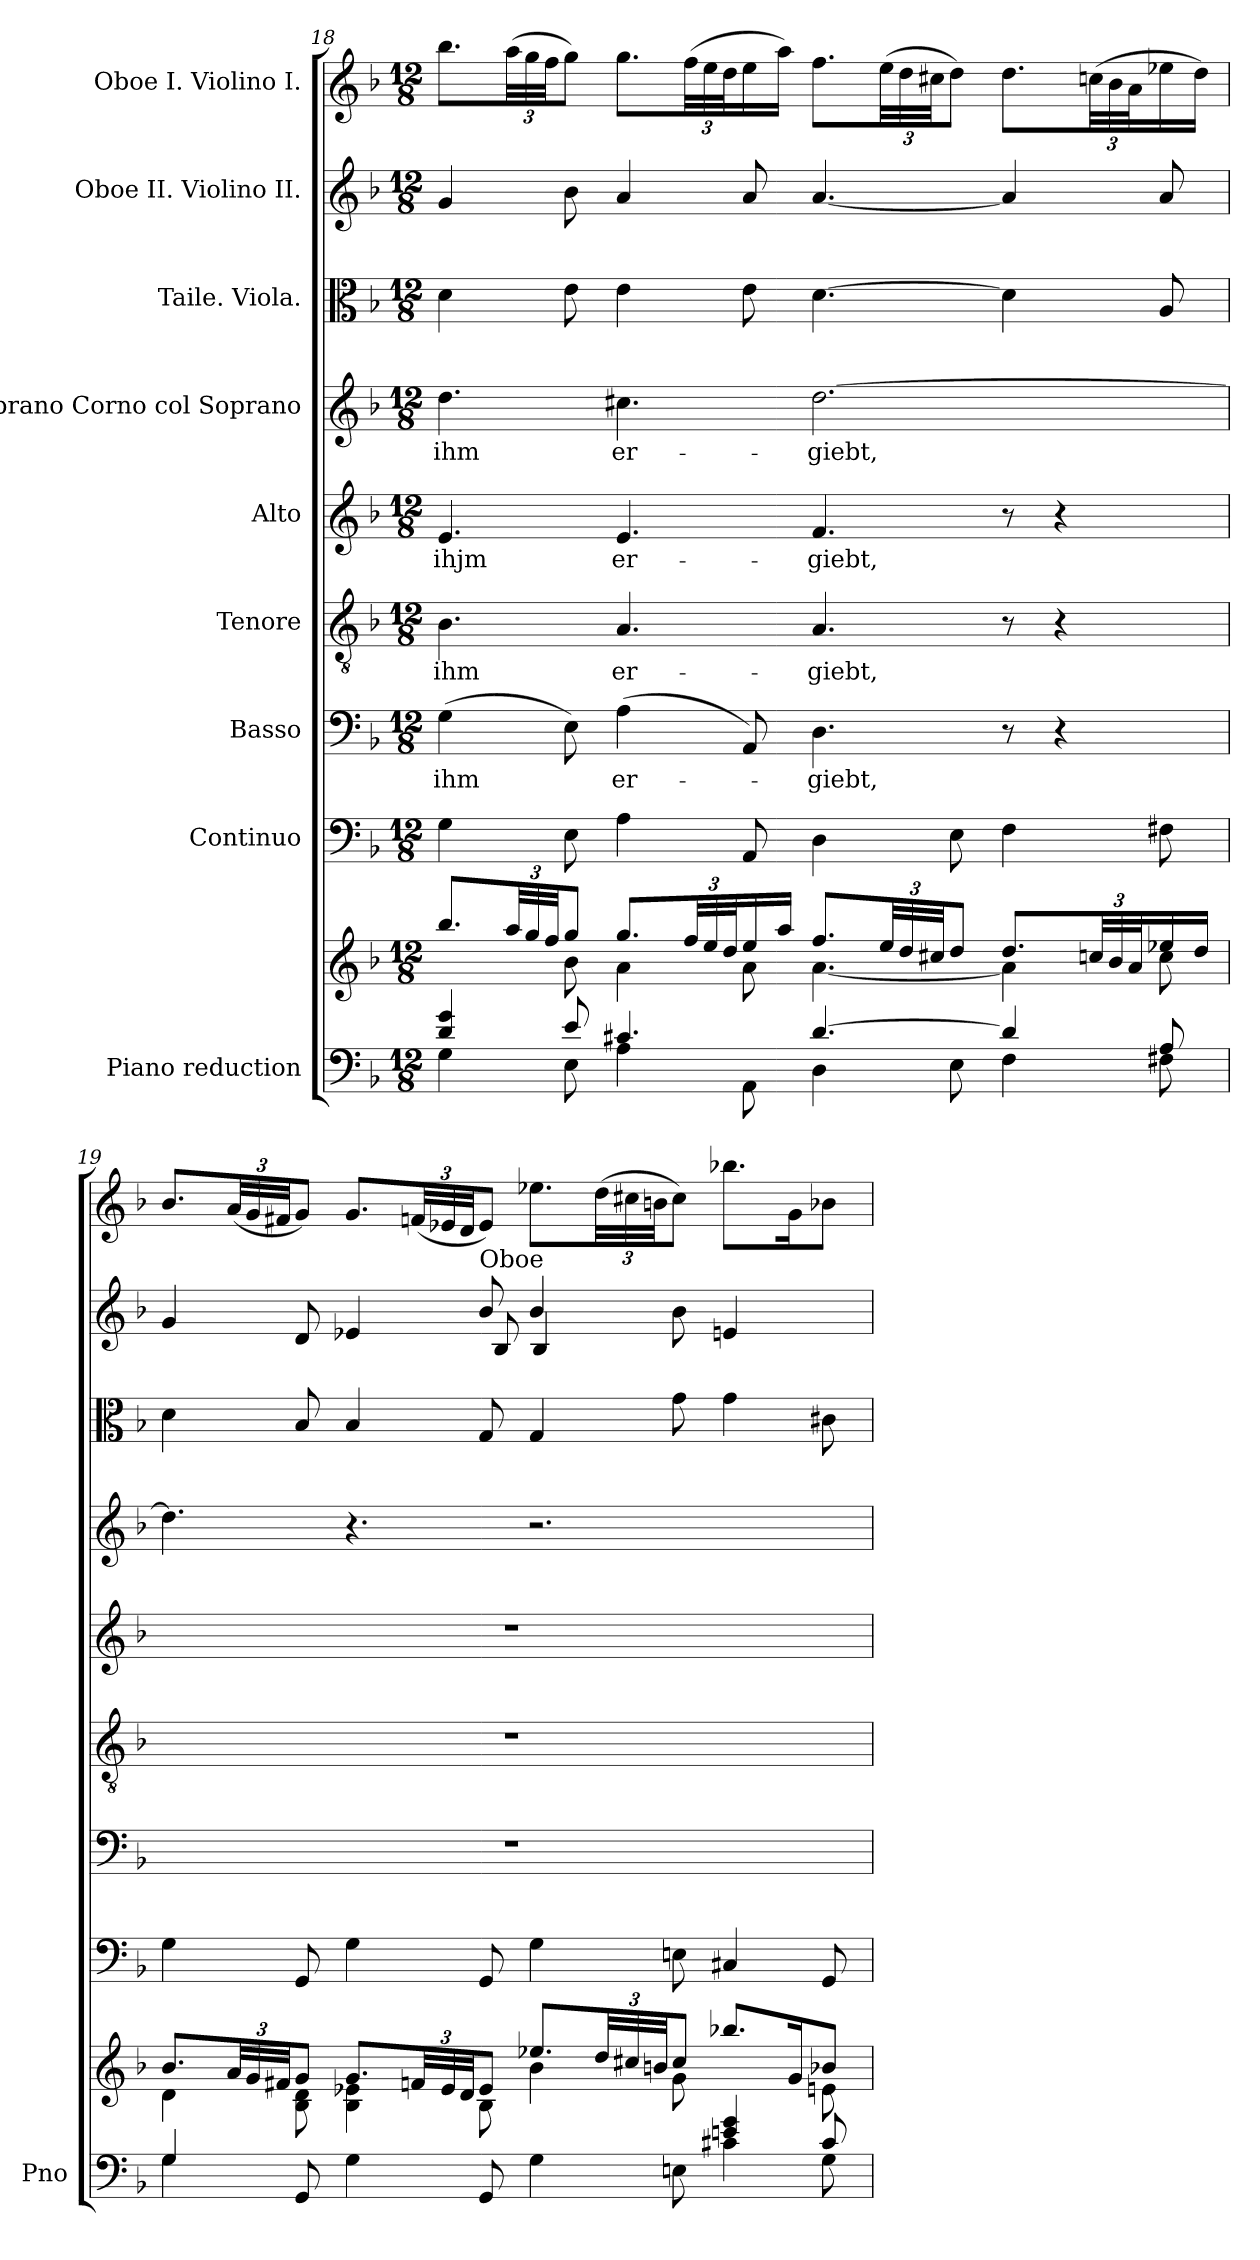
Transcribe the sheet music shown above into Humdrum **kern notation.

**kern	**kern	**kern	**kern	**text	**kern	**text	**kern	**text	**kern	**text	**kern	**kern	**kern
*part9	*part9	*part8	*part7	*part7	*part6	*part6	*part5	*part5	*part4	*part4	*part3	*part2	*part1
*staff10	*staff9	*staff8	*staff7	*staff7	*staff6	*staff6	*staff5	*staff5	*staff4	*staff4	*staff3	*staff2	*staff1
*I"Piano reduction	*	*I"Continuo	*I"Basso	*	*I"Tenore	*	*I"Alto	*	*I"Soprano Corno col Soprano	*	*I"Taile. Viola.	*I"Oboe II. Violino II.	*I"Oboe I. Violino I.
*I'Pno	*	*	*	*	*	*	*	*	*	*	*	*	*
*clefF4	*clefG2	*clefF4	*clefF4	*	*clefGv2	*	*clefG2	*	*clefG2	*	*clefC3	*clefG2	*clefG2
*k[b-]	*k[b-]	*k[b-]	*k[b-]	*	*k[b-]	*	*k[b-]	*	*k[b-]	*	*k[b-]	*k[b-]	*k[b-]
*M12/8	*M12/8	*M12/8	*M12/8	*	*M12/8	*	*M12/8	*	*M12/8	*	*M12/8	*M12/8	*M12/8
=18	=18	=18	=18	=18	=18	=18	=18	=18	=18	=18	=18	=18	=18
*^	*^	*	*	*	*	*	*	*	*	*	*	*	*
!	!	!	!	!	!	!LO:LY:b	!	!LO:LY:b	!	!LO:LY:b	!	!LO:LY:b	!	!	!
4d/ 4g/	4G\	8.bb-/L	4ryy	4G\	(>4G\	ihm	4.B-\	ihm	4.e/	ihjm	4.dd\	ihm	4d\	4g/	8.bb-\L
*	*	*Xbrackettup	*	*	*	*	*	*	*	*	*	*	*	*	*Xbrackettup
.	.	48aa/LL	.	.	.	.	.	.	.	.	.	.	.	.	(>48aa\LL
.	.	48gg/	.	.	.	.	.	.	.	.	.	.	.	.	48gg\
.	.	48ff/JJ	.	.	.	.	.	.	.	.	.	.	.	.	48ff\JJ
8e/	8E\	8gg/J	8b-\	8E\	8E\)	.	.	.	.	.	.	.	8e\	8b-\	8gg\J)
!	!	!	!	!	!	!LO:LY:b	!	!LO:LY:b	!	!LO:LY:b	!	!LO:LY:b	!	!	!
4.c#X/	4A\	8.gg/L	4a\	4A\	(>4A\	er-	4.A/	er-	4.e/	er-	4.cc#X\	er-	4e\	4a/	8.gg\L
.	.	48ff/LL	.	.	.	.	.	.	.	.	.	.	.	.	(>48ff\LL
.	.	48ee/	.	.	.	.	.	.	.	.	.	.	.	.	48ee\
.	.	48dd/J	.	.	.	.	.	.	.	.	.	.	.	.	48dd\J
.	8AA\	16ee/	8a\	8AA/	8AA/)	.	.	.	.	.	.	.	8e\	8a/	16ee\
.	.	16aa/JJ	.	.	.	.	.	.	.	.	.	.	.	.	16aa\JJ)
!	!	!	!	!	!	!LO:LY:b	!	!LO:LY:b	!	!LO:LY:b	!	!LO:LY:b	!	!	!
[4.d/	4D\	8.ff/L	[4.a\	4D\	4.D\	-giebt,	4.A/	-giebt,	4.f/	-giebt,	[2.dd\	-giebt,	[4.d\	[4.a/	8.ff\L
.	.	48ee/LL	.	.	.	.	.	.	.	.	.	.	.	.	(>48ee\LL
.	.	48dd/	.	.	.	.	.	.	.	.	.	.	.	.	48dd\
.	.	48cc#X/JJ	.	.	.	.	.	.	.	.	.	.	.	.	48cc#X\JJ
.	8E\	8dd/J	.	8E\	.	.	.	.	.	.	.	.	.	.	8dd\J)
4d/]	4F\	8.dd/L	4a\]	4F\	8r	.	8r	.	8r	.	.	.	4d\]	4a/]	8.dd\L
.	.	.	.	.	4r	.	4r	.	4r	.	.	.	.	.	.
.	.	48ccn/LL	.	.	.	.	.	.	.	.	.	.	.	.	(>48ccn\LL
.	.	48b-/	.	.	.	.	.	.	.	.	.	.	.	.	48b-\
.	.	48a/J	.	.	.	.	.	.	.	.	.	.	.	.	48a\J
8A/	8F#X\	16ee-X/	8cc\	8F#X\	.	.	.	.	.	.	.	.	8A/	8a/	16ee-X\
.	.	16dd/JJ	.	.	.	.	.	.	.	.	.	.	.	.	16dd\JJ)
!!LO:PB:g=z
=19	=19	=19	=19	=19	=19	=19	=19	=19	=19	=19	=19	=19	=19	=19	=19
*	*	*	*	*	*	*	*	*	*	*	*	*	*	*^	*
4G/	4G\	8.b-/L	4d\	4G\	1.r	.	1.r	.	1.r	.	4.dd\]	.	4d\	4g/	4.ryy	8.b-/L
.	.	48a/LL	.	.	.	.	.	.	.	.	.	.	.	.	.	(<48a/LL
.	.	48g/	.	.	.	.	.	.	.	.	.	.	.	.	.	48g/
.	.	48f#X/JJ	.	.	.	.	.	.	.	.	.	.	.	.	.	48f#X/JJ
8GG/	8ryy	8g/J	8B-\ 8d\	8GG/	.	.	.	.	.	.	.	.	8B-/	8d/	.	8g/J)
4.ryy	4G\	8.g/L	4B-\ 4e-X\	4G\	.	.	.	.	.	.	4.r	.	4B-/	4e-X/	4ryy	8.g/L
.	.	48fn/LL	.	.	.	.	.	.	.	.	.	.	.	.	.	(<48fn/LL
.	.	48e-/	.	.	.	.	.	.	.	.	.	.	.	.	.	48e-X/
.	.	48d/JJ	.	.	.	.	.	.	.	.	.	.	.	.	.	48d/JJ
!	!	!	!	!	!	!	!	!	!	!	!	!	!	!LO:TX:a:t=Oboe	!	!
.	8GG/	8e-/J	8B-\	8GG/	.	.	.	.	.	.	.	.	8G/	8b-!/	8B-/	8e-/J)
4.ryy	4G\	8.ee-X/L	4b-\	4G\	.	.	.	.	.	.	2.r	.	4G/	4b-!/	4B-/	8.ee-X\L
.	.	48dd/LL	.	.	.	.	.	.	.	.	.	.	.	.	.	(>48dd\LL
.	.	48cc#X/	.	.	.	.	.	.	.	.	.	.	.	.	.	48cc#X\
.	.	48bn/JJ	.	.	.	.	.	.	.	.	.	.	.	.	.	48bn\JJ
.	8En\	8cc#/J	8g\	8En\	.	.	.	.	.	.	.	.	8g\	8b-\	8ryy	8cc#\J)
4en/ 4g/	4c#X\	8.bb-X/L	4ryy	4C#X/	.	.	.	.	.	.	.	.	4g\	4en/	4.ryy	8.bb-X\L
.	.	16g/K	.	.	.	.	.	.	.	.	.	.	.	.	.	16g\K
8c#/	8G\	8b-X/J	8en\	8GG/	.	.	.	.	.	.	.	.	8c#X\	8e/yy	.	8b-X\J
*v	*v	*	*	*	*	*	*	*	*	*	*	*	*	*v	*v	*
*	*v	*v	*	*	*	*	*	*	*	*	*	*	*	*
=	=	=	=	=	=	=	=	=	=	=	=	=	=
*-	*-	*-	*-	*-	*-	*-	*-	*-	*-	*-	*-	*-	*-
